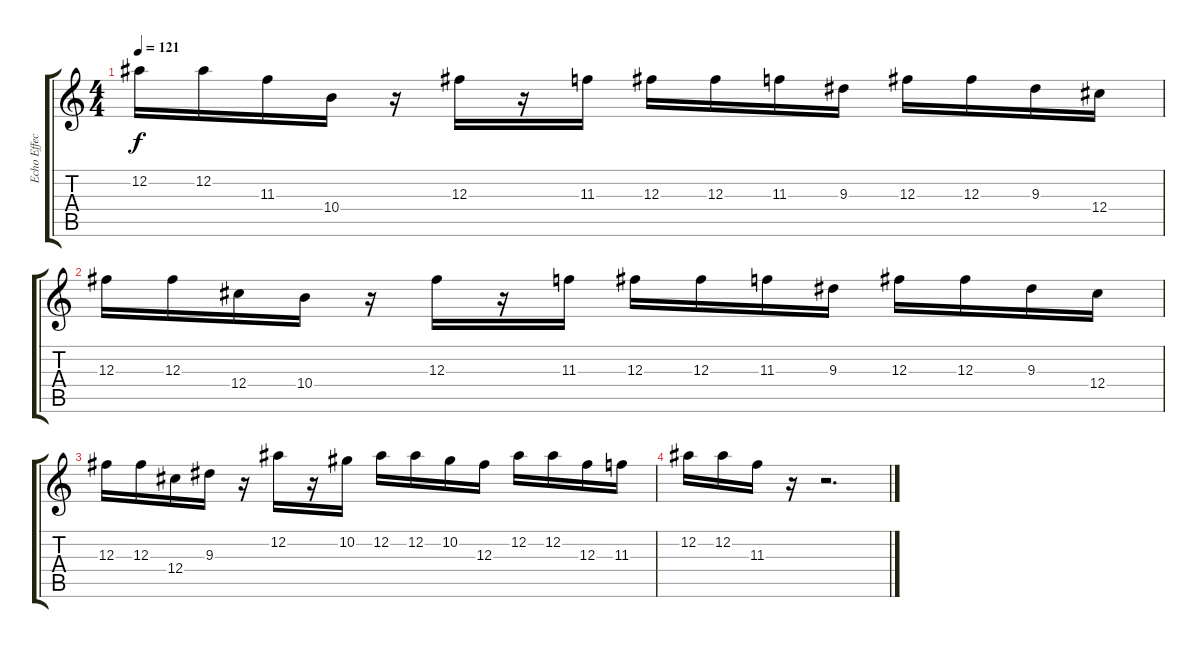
\track ("Echo Effect" "Echo Effec") {instrument electricguitarjazz}
\staff {score tabs}
\tuning (Eb4 Bb3 Gb3 Db3 Ab2 Eb2) {hide}
\ts (4 4)
\tempo 121
\clef g2
\ks c
12.2.16{dy f} 12.2.16 11.3.16 10.4.16 r.16 12.3.16 r.16 11.3.16 12.3.16 12.3.16 11.3.16 9.3.16 12.3.16 12.3.16 9.3.16 12.4.16 |
12.3.16 12.3.16 12.4.16 10.4.16 r.16 12.3.16 r.16 11.3.16 12.3.16 12.3.16 11.3.16 9.3.16 12.3.16 12.3.16 9.3.16 12.4.16 |
12.3.16 12.3.16 12.4.16 9.3.16 r.16 12.2.16 r.16 10.2.16 12.2.16 12.2.16 10.2.16 12.3.16 12.2.16 12.2.16 12.3.16 11.3.16 |
12.2.16 12.2.16 11.3.16 r.16 r.2{d}
